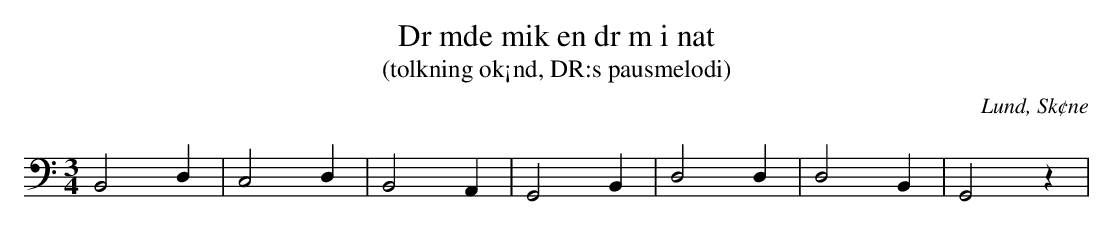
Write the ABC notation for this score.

X:1
T:Dr mde mik en dr m i nat
T:(tolkning ok¡nd, DR:s pausmelodi)
O:Lund, Sk¢ne
M:3/4
L:1/4
K:C bass
B,,2 D, |C,2 D, |B,,2 A,,|G,,2 B,,|D,2 D, |D,2 B,,|G,,2 z|
